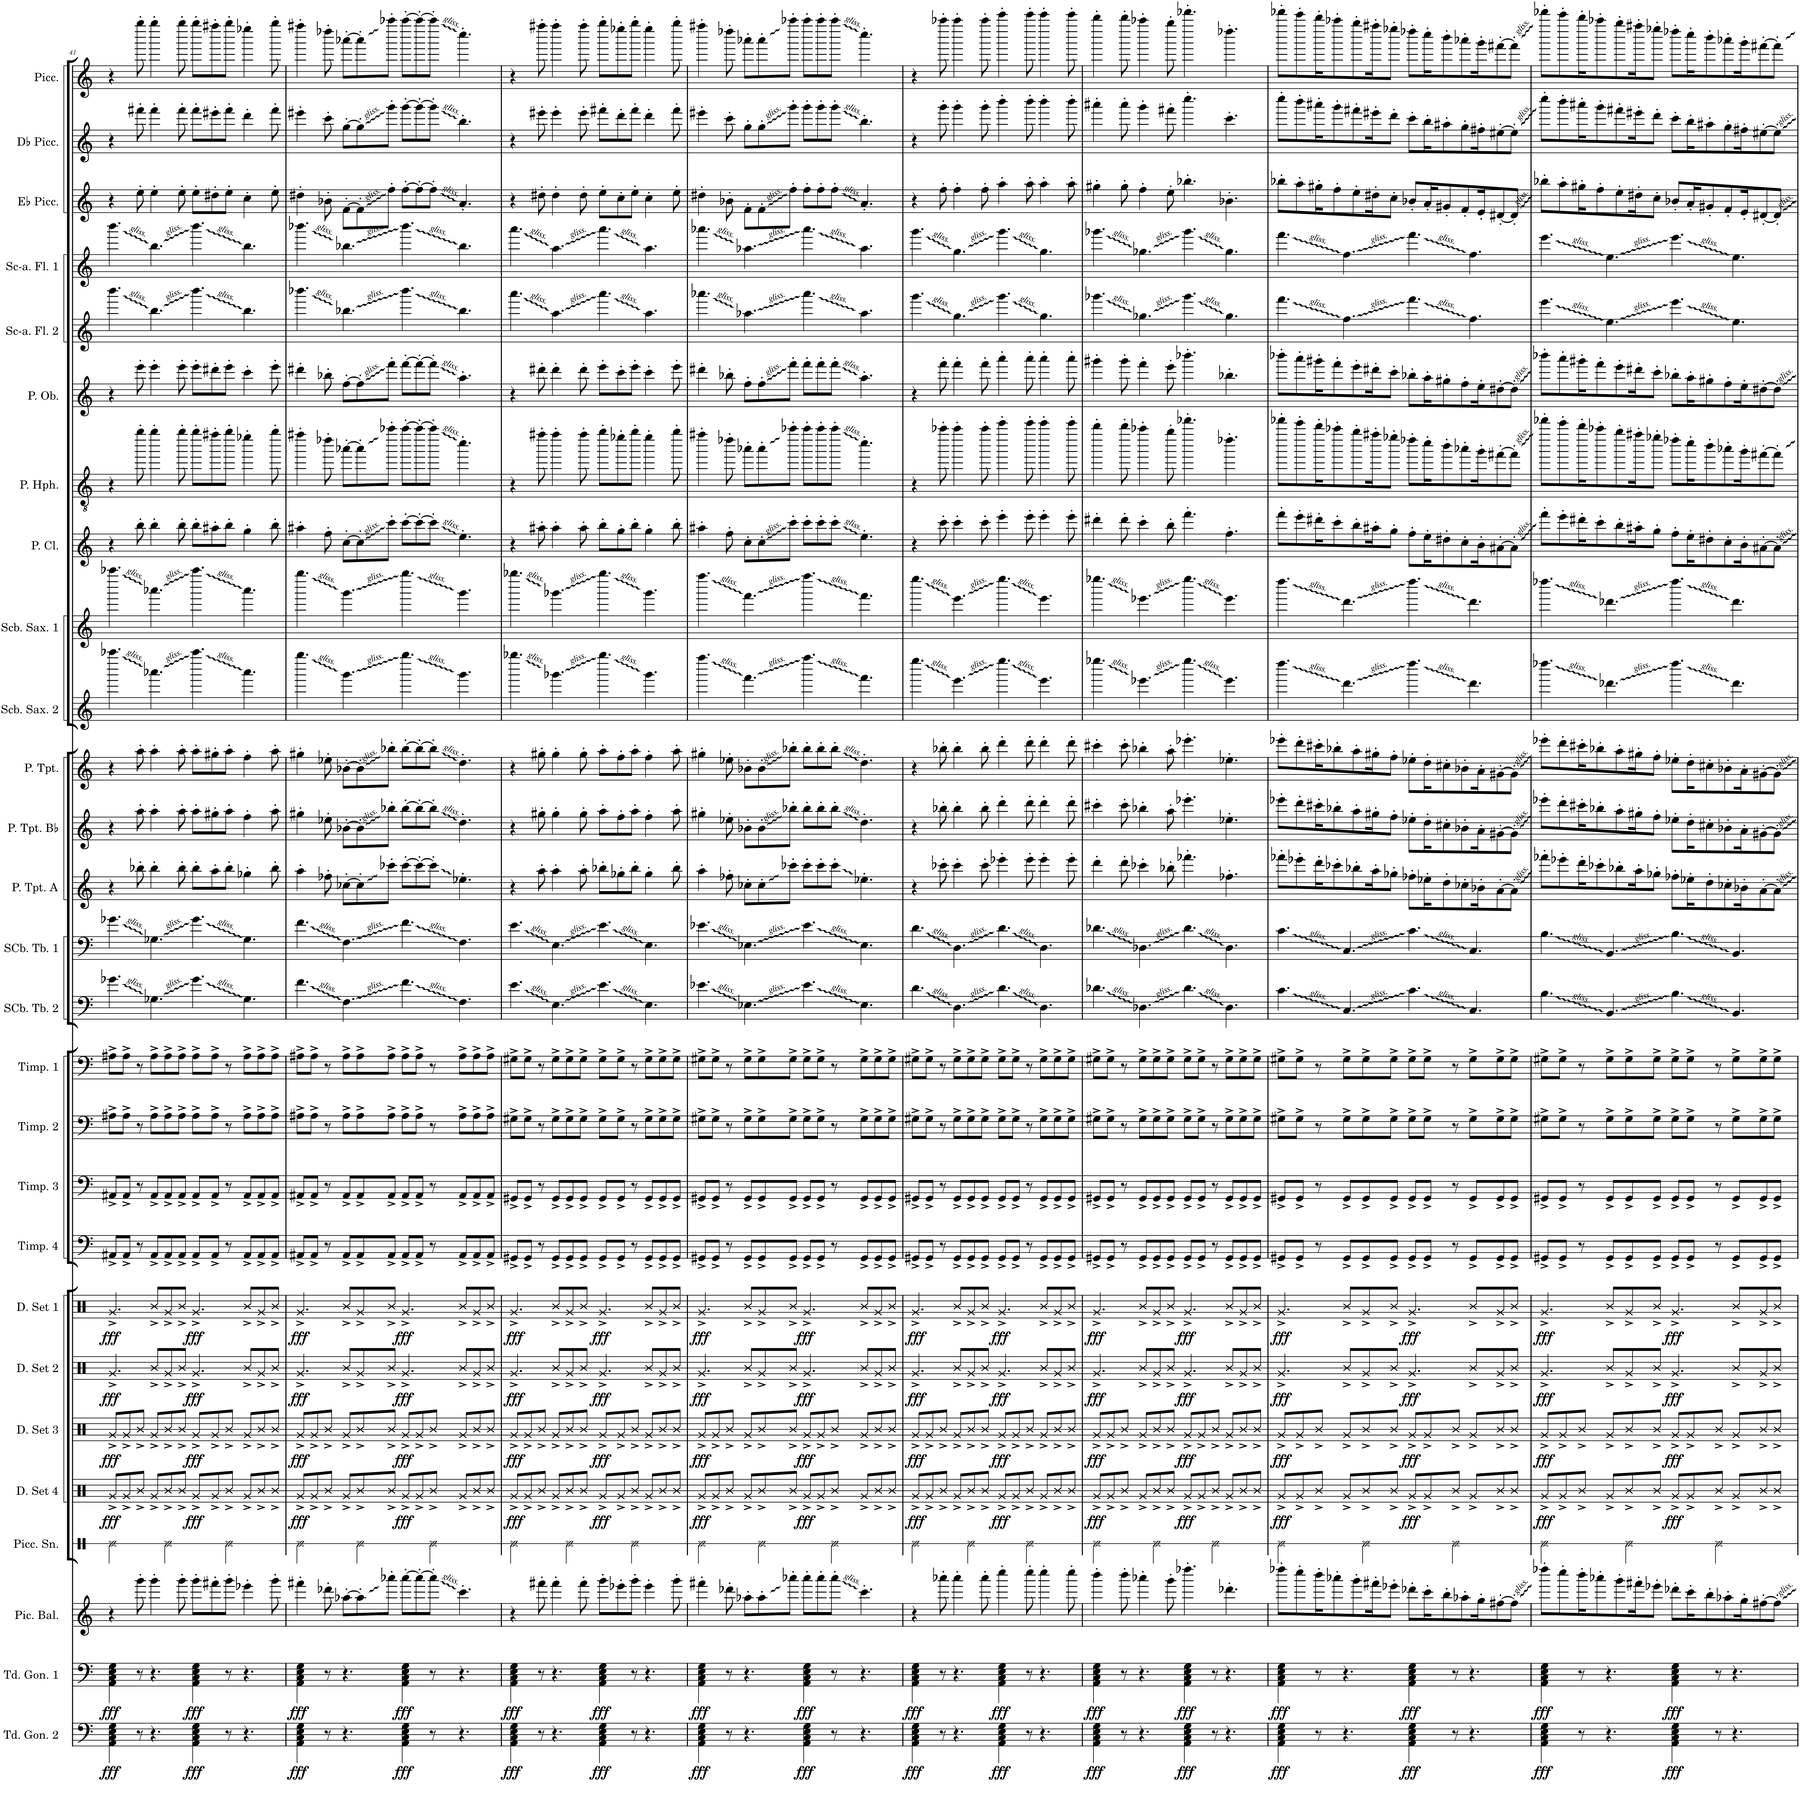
**kern	**dynam	**kern	**dynam	**kern	**kern	**kern	**dynam	**kern	**dynam	**kern	**dynam	**kern	**dynam	**kern	**kern	**kern	**kern	**kern	**kern	**kern	**kern	**kern	**kern	**kern	**kern	**kern	**kern	**kern	**kern	**kern	**kern	**kern
*part27	*part27	*part26	*part26	*part25	*part24	*part23	*part23	*part22	*part22	*part21	*part21	*part20	*part20	*part19	*part18	*part17	*part16	*part15	*part14	*part13	*part12	*part11	*part10	*part9	*part8	*part7	*part6	*part5	*part4	*part3	*part2	*part1
*staff27	*staff27	*staff26	*staff26	*staff25	*staff24	*staff23	*staff23	*staff22	*staff22	*staff21	*staff21	*staff20	*staff20	*staff19	*staff18	*staff17	*staff16	*staff15	*staff14	*staff13	*staff12	*staff11	*staff10	*staff9	*staff8	*staff7	*staff6	*staff5	*staff4	*staff3	*staff2	*staff1
*I"Tuned Gongs 2	*	*I"Tuned Gongs 1	*	*I"Piccolo Balalaika	*I"Piccolo Snare	*I"Drumset 4	*	*I"Drumset 3	*	*I"Drumset 2	*	*I"Drumset 1	*	*I"Timpani 4	*I"Timpani 3	*I"Timpani 2	*I"Timpani 1	*I"Sub-Contrabass Tuba 2	*I"Sub-Contrabass Tuba 1	*I"Piccolo Trumpet in A	*I"Piccolo Trumpet in Bb	*I"Piccolo Trumpet	*I"Subcontrabass Saxophone 2	*I"Subcontrabass Saxophone 1	*I"Piccolo Clarinet	*I"Piccolo Heckelphone	*I"Piccolo Oboe	*I"Sub Contra-alto Flute 2	*I"Sub Contra-alto Flute 1	*I"Eb Piccolo	*I"Db Piccolo	*I"Piccolo
*I'Td. Gon. 2	*	*I'Td. Gon. 1	*	*I'Pic. Bal.	*I'Picc. Sn.	*I'D. Set 4	*	*I'D. Set 3	*	*I'D. Set 2	*	*I'D. Set 1	*	*I'Timp. 4	*I'Timp. 3	*I'Timp. 2	*I'Timp. 1	*I'SCb. Tb. 2	*I'SCb. Tb. 1	*I'P. Tpt. A	*I'P. Tpt. Bb	*I'P. Tpt.	*I'Scb. Sax. 2	*I'Scb. Sax. 1	*I'P. Cl.	*I'P. Hph.	*I'P. Ob.	*I'Sc-a. Fl. 2	*I'Sc-a. Fl. 1	*I'Eb Picc.	*I'Db Picc.	*I'Picc.
!!LO:PB:g=z
*clefF4	*	*clefF4	*	*clefG2	*clefX	*clefX	*	*clefX	*	*clefX	*	*clefX	*	*clefF4	*clefF4	*clefF4	*clefF4	*clefF4	*clefF4	*clefG2	*clefG2	*clefG2	*clefG2	*clefG2	*clefG2	*clefGv2	*clefG2	*clefG2	*clefG2	*clefG2	*clefG2	*clefG2
*	*	*	*	*	*	*	*	*	*	*	*	*	*	*	*	*	*	*	*	*Trd-5c-9	*Trd-6c-10	*Trd-6c-10	*Trd22c38	*Trd22c38	*Trd-5c-8	*	*Trd-2c-3	*Trd17c29	*Trd17c29	*Trd-9c-15	*Trd-8c-13	*Trd-7c-12
*k[]	*	*k[]	*	*k[]	*k[]	*k[]	*	*k[]	*	*k[]	*	*k[]	*	*k[]	*k[]	*k[]	*k[]	*k[]	*k[]	*k[]	*k[]	*k[]	*k[]	*k[]	*k[]	*k[]	*k[]	*k[]	*k[]	*k[]	*k[]	*k[]
*M12/8	*	*M12/8	*	*M12/8	*M12/8	*M12/8	*	*M12/8	*	*M12/8	*	*M12/8	*	*M12/8	*M12/8	*M12/8	*M12/8	*M12/8	*M12/8	*M12/8	*M12/8	*M12/8	*M12/8	*M12/8	*M12/8	*M12/8	*M12/8	*M12/8	*M12/8	*M12/8	*M12/8	*M12/8
=41	=41	=41	=41	=41	=41	=41	=41	=41	=41	=41	=41	=41	=41	=41	=41	=41	=41	=41	=41	=41	=41	=41	=41	=41	=41	=41	=41	=41	=41	=41	=41	=41
!	!LO:DY:b	!	!LO:DY:b	!	!	!	!LO:DY:b	!	!LO:DY:b	!	!LO:DY:b	!	!LO:DY:b	!	!	!	!	!	!	!	!	!	!	!	!	!	!	!	!	!	!	!
4AA\ 4C\ 4E\ 4G\	fff	4AA\ 4C\ 4E\ 4G\	fff	4r	2Re\	8Rg^/L	fff	8Rg^/L	fff	4.Rg^/	fff	4.Rg^/	fff	8AA#X^/L	8AA#X^/L	8A#X^\L	8A#X^\L	4.g-X\	4.g-X\	4r	4r	4r	4.aaaa-X\	4.aaaa-X\	4r	4r	4r	4.bbb\	4.bbb\	4r	4r	4r
.	.	.	.	.	.	8Rg^/	.	8Rg^/	.	.	.	.	.	8AA#^/J	8AA#^/J	8A#^\J	8A#^\J	.	.	.	.	.	.	.	.	.	.	.	.	.	.	.
8r	.	8r	.	8ggg'\	.	8R^/J	.	8R^/J	.	.	.	.	.	8r	8r	8r	8r	.	.	8bb-X'\	8aa'\	8aa'\	.	.	8bb'\	8ggg'\	8eee'\	.	.	8ee'\	8fff#X'\	8gggg'\
4.r	.	4.r	.	4ggg'\	.	8Rg^/L	.	8Rg^/L	.	8R^/L	.	8R^/L	.	8AA#^/L	8AA#^/L	8A#^\L	8A#^\L	4.G-X\	4.G-X\	4bb-'\	4aa'\	4aa'\	4.aaa-X\	4.aaa-X\	4bb'\	4ggg'\	4eee'\	4.bb\	4.bb\	4ee'\	4fff#'\	4gggg'\
.	.	.	.	.	2Re\	8R^/	.	8R^/	.	8Rg^/	.	8Rg^/	.	8AA#^/	8AA#^/	8A#^\	8A#^\	.	.	.	.	.	.	.	.	.	.	.	.	.	.	.
.	.	.	.	8ggg'\	.	8R^/J	.	8R^/J	.	8R^/J	.	8R^/J	.	8AA#^/J	8AA#^/J	8A#^\J	8A#^\J	.	.	8bb-'\	8aa'\	8aa'\	.	.	8bb'\	8ggg'\	8eee'\	.	.	8ee'\	8fff#'\	8gggg'\
!	!LO:DY:b	!	!LO:DY:b	!	!	!	!LO:DY:b	!	!LO:DY:b	!	!LO:DY:b	!	!LO:DY:b	!	!	!	!	!	!	!	!	!	!	!	!	!	!	!	!	!	!	!
4AA\ 4C\ 4E\ 4G\	fff	4AA\ 4C\ 4E\ 4G\	fff	8ggg'\L	.	8Rg^/L	fff	8Rg^/L	fff	4.Rg^/	fff	4.Rg^/	fff	8AA#^/L	8AA#^/L	8A#^\L	8A#^\L	4.g-\	4.g-\	8bb-'\L	8aa'\L	8aa'\L	4.aaaa-\	4.aaaa-\	8bb'\L	8ggg'\L	8eee'\L	4.bbb\	4.bbb\	8ee'\L	8fff#'\L	8gggg'\L
.	.	.	.	8fff#X'\	.	8Rg^/	.	8Rg^/	.	.	.	.	.	8AA#^/J	8AA#^/J	8A#^\J	8A#^\J	.	.	8aa'\	8gg#X'\	8gg#X'\	.	.	8aa#X'\	8fff#X'\	8ddd#X'\	.	.	8dd#X'\	8eee#X'\	8ffff#X'\
8r	.	8r	.	8ggg'\J	2Re\	8R^/J	.	8R^/J	.	.	.	.	.	8r	8r	8r	8r	.	.	8bb-'\J	8aa'\J	8aa'\J	.	.	8bb'\J	8ggg'\J	8eee'\J	.	.	8ee'\J	8fff#'\J	8gggg'\J
4.r	.	4.r	.	4eee-X'\	.	8Rg^/L	.	8Rg^/L	.	8R^/L	.	8R^/L	.	8AA#^/L	8AA#^/L	8A#^\L	8A#^\L	4.G-\	4.G-\	4gg-X'\	4ff'\	4ff'\	4.aaa-\	4.aaa-\	4gg'\	4eee-X'\	4ccc'\	4.bb\	4.bb\	4cc'\	4ddd'\	4eeee-X'\
.	.	.	.	.	.	8R^/	.	8R^/	.	8Rg^/	.	8Rg^/	.	8AA#^/	8AA#^/	8A#^\	8A#^\	.	.	.	.	.	.	.	.	.	.	.	.	.	.	.
.	.	.	.	8ggg'\	.	8R^/J	.	8R^/J	.	8R^/J	.	8R^/J	.	8AA#^/J	8AA#^/J	8A#^\J	8A#^\J	.	.	8bb-'\	8aa'\	8aa'\	.	.	8bb'\	8ggg'\	8eee'\	.	.	8ee'\	8fff#'\	8gggg'\
=42	=42	=42	=42	=42	=42	=42	=42	=42	=42	=42	=42	=42	=42	=42	=42	=42	=42	=42	=42	=42	=42	=42	=42	=42	=42	=42	=42	=42	=42	=42	=42	=42
!	!LO:DY:b	!	!LO:DY:b	!	!	!	!LO:DY:b	!	!LO:DY:b	!	!LO:DY:b	!	!LO:DY:b	!	!	!	!	!	!	!	!	!	!	!	!	!	!	!	!	!	!	!
4AA\ 4C\ 4E\ 4G\	fff	4AA\ 4C\ 4E\ 4G\	fff	4fff#X'\	2Re\	8Rg^/L	fff	8Rg^/L	fff	4.Rg^/	fff	4.Rg^/	fff	8AA#X^/L	8AA#X^/L	8A#X^\L	8A#X^\L	4.f\	4.f\	4aa'\	4gg#X'\	4gg#X'\	4.gggg\	4.gggg\	4aa#X'\	4fff#X'\	4ddd#X'\	4.bbb-X\	4.bbb-X\	4dd#X'\	4eee#X'\	4ffff#X'\
.	.	.	.	.	.	8Rg^/	.	8Rg^/	.	.	.	.	.	8AA#^/J	8AA#^/J	8A#^\J	8A#^\J	.	.	.	.	.	.	.	.	.	.	.	.	.	.	.
8r	.	8r	.	8ddd-X'\	.	8R^/J	.	8R^/J	.	.	.	.	.	8r	8r	8r	8r	.	.	8ff-X'\	8ee-X'\	8ee-X'\	.	.	8ff'\	8ddd-X'\	8bb-X'\	.	.	8b-X'\	8ccc'\	8dddd-X'\
4.r	.	4.r	.	[8aa-X'\L	.	8Rg^/L	.	8Rg^/L	.	8R^/L	.	8R^/L	.	8AA#^/L	8AA#^/L	8A#^\L	8A#^\L	4.F\	4.F\	[8cc-X'\L	[8b-X'\L	[8b-X'\L	4.ggg\	4.ggg\	[8cc'\L	[8aa-X'\L	[8ff'\L	4.bb-X\	4.bb-X\	[8f'\L	[8gg'\L	[8aaa-X'\L
.	.	.	.	8aa-'\]	2Re\	8R^/	.	8R^/	.	8Rg^/	.	8Rg^/	.	8AA#^/	8AA#^/	8A#^\	8A#^\	.	.	8cc-'\]	8b-'\]	8b-'\]	.	.	8cc'\]	8aa-'\]	8ff'\]	.	.	8f'\]	8gg'\]	8aaa-'\]
.	.	.	.	8aaa-X'\J	.	8R^/J	.	8R^/J	.	8R^/J	.	8R^/J	.	8AA#^/J	8AA#^/J	8A#^\J	8A#^\J	.	.	8ccc-X'\J	8bb-X'\J	8bb-X'\J	.	.	8ccc'\J	8aaa-X'\J	8fff'\J	.	.	8ff'\J	8ggg'\J	8aaaa-X'\J
!	!LO:DY:b	!	!LO:DY:b	!	!	!	!LO:DY:b	!	!LO:DY:b	!	!LO:DY:b	!	!LO:DY:b	!	!	!	!	!	!	!	!	!	!	!	!	!	!	!	!	!	!	!
4AA\ 4C\ 4E\ 4G\	fff	4AA\ 4C\ 4E\ 4G\	fff	[8aaa-'\L	.	8Rg^/L	fff	8Rg^/L	fff	4.Rg^/	fff	4.Rg^/	fff	8AA#^/L	8AA#^/L	8A#^\L	8A#^\L	4.f\	4.f\	[8ccc-'\L	[8bb-'\L	[8bb-'\L	4.gggg\	4.gggg\	[8ccc'\L	[8aaa-'\L	[8fff'\L	4.bbb-\	4.bbb-\	[8ff'\L	[8ggg'\L	[8aaaa-'\L
.	.	.	.	8aaa-'\_	.	8Rg^/	.	8Rg^/	.	.	.	.	.	8AA#^/J	8AA#^/J	8A#^\J	8A#^\J	.	.	8ccc-'\_	8bb-'\_	8bb-'\_	.	.	8ccc'\_	8aaa-'\_	8fff'\_	.	.	8ff'\_	8ggg'\_	8aaaa-'\_
8r	.	8r	.	8aaa-'\J]	2Re\	8R^/J	.	8R^/J	.	.	.	.	.	8r	8r	8r	8r	.	.	8ccc-'\J]	8bb-'\J]	8bb-'\J]	.	.	8ccc'\J]	8aaa-'\J]	8fff'\J]	.	.	8ff'\J]	8ggg'\J]	8aaaa-'\J]
4.r	.	4.r	.	4.ccc'\	.	8Rg^/L	.	8Rg^/L	.	8R^/L	.	8R^/L	.	8AA#^/L	8AA#^/L	8A#^\L	8A#^\L	4.F\	4.F\	4.ee-X'\	4.dd'\	4.dd'\	4.ggg\	4.ggg\	4.ee'\	4.ccc'\	4.aa'\	4.bb-\	4.bb-\	4.a'/	4.bb'\	4.cccc'\
.	.	.	.	.	.	8R^/	.	8R^/	.	8Rg^/	.	8Rg^/	.	8AA#^/	8AA#^/	8A#^\	8A#^\	.	.	.	.	.	.	.	.	.	.	.	.	.	.	.
.	.	.	.	.	.	8R^/J	.	8R^/J	.	8R^/J	.	8R^/J	.	8AA#^/J	8AA#^/J	8A#^\J	8A#^\J	.	.	.	.	.	.	.	.	.	.	.	.	.	.	.
=43	=43	=43	=43	=43	=43	=43	=43	=43	=43	=43	=43	=43	=43	=43	=43	=43	=43	=43	=43	=43	=43	=43	=43	=43	=43	=43	=43	=43	=43	=43	=43	=43
!	!LO:DY:b	!	!LO:DY:b	!	!	!	!LO:DY:b	!	!LO:DY:b	!	!LO:DY:b	!	!LO:DY:b	!	!	!	!	!	!	!	!	!	!	!	!	!	!	!	!	!	!	!
4AA\ 4C\ 4E\ 4G\	fff	4AA\ 4C\ 4E\ 4G\	fff	4r	2Re\	8Rg^/L	fff	8Rg^/L	fff	4.Rg^/	fff	4.Rg^/	fff	8GG#X^/L	8GG#X^/L	8G#X^\L	8G#X^\L	4.e\	4.e\	4r	4r	4r	4.gggg-X\	4.gggg-X\	4r	4r	4r	4.aaa\	4.aaa\	4r	4r	4r
.	.	.	.	.	.	8Rg^/	.	8Rg^/	.	.	.	.	.	8GG#^/J	8GG#^/J	8G#^\J	8G#^\J	.	.	.	.	.	.	.	.	.	.	.	.	.	.	.
8r	.	8r	.	8fff#X'\	.	8R^/J	.	8R^/J	.	.	.	.	.	8r	8r	8r	8r	.	.	8aa'\	8gg#X'\	8gg#X'\	.	.	8aa#X'\	8fff#X'\	8ddd#X'\	.	.	8dd#X'\	8eee#X'\	8ffff#X'\
4.r	.	4.r	.	4fff#'\	.	8Rg^/L	.	8Rg^/L	.	8R^/L	.	8R^/L	.	8GG#^/L	8GG#^/L	8G#^\L	8G#^\L	4.E\	4.E\	4aa'\	4gg#'\	4gg#'\	4.ggg-X\	4.ggg-X\	4aa#'\	4fff#'\	4ddd#'\	4.aa\	4.aa\	4dd#'\	4eee#'\	4ffff#'\
.	.	.	.	.	2Re\	8R^/	.	8R^/	.	8Rg^/	.	8Rg^/	.	8GG#^/	8GG#^/	8G#^\	8G#^\	.	.	.	.	.	.	.	.	.	.	.	.	.	.	.
.	.	.	.	8fff#'\	.	8R^/J	.	8R^/J	.	8R^/J	.	8R^/J	.	8GG#^/J	8GG#^/J	8G#^\J	8G#^\J	.	.	8aa'\	8gg#'\	8gg#'\	.	.	8aa#'\	8fff#'\	8ddd#'\	.	.	8dd#'\	8eee#'\	8ffff#'\
!	!LO:DY:b	!	!LO:DY:b	!	!	!	!LO:DY:b	!	!LO:DY:b	!	!LO:DY:b	!	!LO:DY:b	!	!	!	!	!	!	!	!	!	!	!	!	!	!	!	!	!	!	!
4AA\ 4C\ 4E\ 4G\	fff	4AA\ 4C\ 4E\ 4G\	fff	8ggg'\L	.	8Rg^/L	fff	8Rg^/L	fff	4.Rg^/	fff	4.Rg^/	fff	8GG#^/L	8GG#^/L	8G#^\L	8G#^\L	4.e\	4.e\	8bb-X'\L	8aa'\L	8aa'\L	4.gggg-\	4.gggg-\	8bb'\L	8ggg'\L	8eee'\L	4.aaa\	4.aaa\	8ee'\L	8fff#X'\L	8gggg'\L
.	.	.	.	8eee-X'\	.	8Rg^/	.	8Rg^/	.	.	.	.	.	8GG#^/J	8GG#^/J	8G#^\J	8G#^\J	.	.	8gg-X'\	8ff'\	8ff'\	.	.	8gg'\	8eee-X'\	8ccc'\	.	.	8cc'\	8ddd'\	8eeee-X'\
8r	.	8r	.	8ggg'\J	2Re\	8R^/J	.	8R^/J	.	.	.	.	.	8r	8r	8r	8r	.	.	8bb-'\J	8aa'\J	8aa'\J	.	.	8bb'\J	8ggg'\J	8eee'\J	.	.	8ee'\J	8fff#'\J	8gggg'\J
4.r	.	4.r	.	4eee-'\	.	8Rg^/L	.	8Rg^/L	.	8R^/L	.	8R^/L	.	8GG#^/L	8GG#^/L	8G#^\L	8G#^\L	4.E\	4.E\	4gg-'\	4ff'\	4ff'\	4.ggg-\	4.ggg-\	4gg'\	4eee-'\	4ccc'\	4.aa\	4.aa\	4cc'\	4ddd'\	4eeee-'\
.	.	.	.	.	.	8R^/	.	8R^/	.	8Rg^/	.	8Rg^/	.	8GG#^/	8GG#^/	8G#^\	8G#^\	.	.	.	.	.	.	.	.	.	.	.	.	.	.	.
.	.	.	.	8ggg'\	.	8R^/J	.	8R^/J	.	8R^/J	.	8R^/J	.	8GG#^/J	8GG#^/J	8G#^\J	8G#^\J	.	.	8bb-'\	8aa'\	8aa'\	.	.	8bb'\	8ggg'\	8eee'\	.	.	8ee'\	8fff#'\	8gggg'\
=44	=44	=44	=44	=44	=44	=44	=44	=44	=44	=44	=44	=44	=44	=44	=44	=44	=44	=44	=44	=44	=44	=44	=44	=44	=44	=44	=44	=44	=44	=44	=44	=44
!	!LO:DY:b	!	!LO:DY:b	!	!	!	!LO:DY:b	!	!LO:DY:b	!	!LO:DY:b	!	!LO:DY:b	!	!	!	!	!	!	!	!	!	!	!	!	!	!	!	!	!	!	!
4AA\ 4C\ 4E\ 4G\	fff	4AA\ 4C\ 4E\ 4G\	fff	4fff#X'\	2Re\	8Rg^/L	fff	8Rg^/L	fff	4.Rg^/	fff	4.Rg^/	fff	8GG#X^/L	8GG#X^/L	8G#X^\L	8G#X^\L	4.e-X\	4.e-X\	4aa'\	4gg#X'\	4gg#X'\	4.ffff\	4.ffff\	4aa#X'\	4fff#X'\	4ddd#X'\	4.aaa-X\	4.aaa-X\	4dd#X'\	4eee#X'\	4ffff#X'\
.	.	.	.	.	.	8Rg^/	.	8Rg^/	.	.	.	.	.	8GG#^/J	8GG#^/J	8G#^\J	8G#^\J	.	.	.	.	.	.	.	.	.	.	.	.	.	.	.
8r	.	8r	.	8ddd-X'\	.	8R^/J	.	8R^/J	.	.	.	.	.	8r	8r	8r	8r	.	.	8ff-X'\	8ee-X'\	8ee-X'\	.	.	8ff'\	8ddd-X'\	8bb-X'\	.	.	8b-X'\	8ccc'\	8dddd-X'\
4.r	.	4.r	.	8aa-X'\L	.	8Rg^/L	.	8Rg^/L	.	8R^/L	.	8R^/L	.	8GG#^/L	8GG#^/L	8G#^\L	8G#^\L	4.E-X\	4.E-X\	8cc-X'\L	8b-X'\L	8b-X'\L	4.fff\	4.fff\	8cc'\L	8aa-X'\L	8ff'\L	4.aa-X\	4.aa-X\	8f'\L	8gg'\L	8aaa-X'\L
.	.	.	.	8aa-'\	2Re\	8R^/	.	8R^/	.	8Rg^/	.	8Rg^/	.	8GG#^/	8GG#^/	8G#^\	8G#^\	.	.	8cc-'\	8b-'\	8b-'\	.	.	8cc'\	8aa-'\	8ff'\	.	.	8f'\	8gg'\	8aaa-'\
.	.	.	.	8aaa-X'\J	.	8R^/J	.	8R^/J	.	8R^/J	.	8R^/J	.	8GG#^/J	8GG#^/J	8G#^\J	8G#^\J	.	.	8ccc-X'\J	8bb-X'\J	8bb-X'\J	.	.	8ccc'\J	8aaa-X'\J	8fff'\J	.	.	8ff'\J	8ggg'\J	8aaaa-X'\J
!	!LO:DY:b	!	!LO:DY:b	!	!	!	!LO:DY:b	!	!LO:DY:b	!	!LO:DY:b	!	!LO:DY:b	!	!	!	!	!	!	!	!	!	!	!	!	!	!	!	!	!	!	!
4AA\ 4C\ 4E\ 4G\	fff	4AA\ 4C\ 4E\ 4G\	fff	8aaa-'\L	.	8Rg^/L	fff	8Rg^/L	fff	4.Rg^/	fff	4.Rg^/	fff	8GG#^/L	8GG#^/L	8G#^\L	8G#^\L	4.e-\	4.e-\	8ccc-'\L	8bb-'\L	8bb-'\L	4.ffff\	4.ffff\	8ccc'\L	8aaa-'\L	8fff'\L	4.aaa-\	4.aaa-\	8ff'\L	8ggg'\L	8aaaa-'\L
.	.	.	.	8aaa-'\	.	8Rg^/	.	8Rg^/	.	.	.	.	.	8GG#^/J	8GG#^/J	8G#^\J	8G#^\J	.	.	8ccc-'\	8bb-'\	8bb-'\	.	.	8ccc'\	8aaa-'\	8fff'\	.	.	8ff'\	8ggg'\	8aaaa-'\
8r	.	8r	.	8aaa-'\J	2Re\	8R^/J	.	8R^/J	.	.	.	.	.	8r	8r	8r	8r	.	.	8ccc-'\J	8bb-'\J	8bb-'\J	.	.	8ccc'\J	8aaa-'\J	8fff'\J	.	.	8ff'\J	8ggg'\J	8aaaa-'\J
4.r	.	4.r	.	4.ccc'\	.	8Rg^/L	.	8Rg^/L	.	8R^/L	.	8R^/L	.	8GG#^/L	8GG#^/L	8G#^\L	8G#^\L	4.E-\	4.E-\	4.ee-X'\	4.dd'\	4.dd'\	4.fff\	4.fff\	4.ee'\	4.ccc'\	4.aa'\	4.aa-\	4.aa-\	4.a'/	4.bb'\	4.cccc'\
.	.	.	.	.	.	8R^/	.	8R^/	.	8Rg^/	.	8Rg^/	.	8GG#^/	8GG#^/	8G#^\	8G#^\	.	.	.	.	.	.	.	.	.	.	.	.	.	.	.
.	.	.	.	.	.	8R^/J	.	8R^/J	.	8R^/J	.	8R^/J	.	8GG#^/J	8GG#^/J	8G#^\J	8G#^\J	.	.	.	.	.	.	.	.	.	.	.	.	.	.	.
=45	=45	=45	=45	=45	=45	=45	=45	=45	=45	=45	=45	=45	=45	=45	=45	=45	=45	=45	=45	=45	=45	=45	=45	=45	=45	=45	=45	=45	=45	=45	=45	=45
!	!LO:DY:b	!	!LO:DY:b	!	!	!	!LO:DY:b	!	!LO:DY:b	!	!LO:DY:b	!	!LO:DY:b	!	!	!	!	!	!	!	!	!	!	!	!	!	!	!	!	!	!	!
4AA\ 4C\ 4E\ 4G\	fff	4AA\ 4C\ 4E\ 4G\	fff	4r	2Re\	8Rg^/L	fff	8Rg^/L	fff	4.Rg^/	fff	4.Rg^/	fff	8GG#X^/L	8GG#X^/L	8G#X^\L	8G#X^\L	4.d\	4.d\	4r	4r	4r	4.eeee\	4.eeee\	4r	4r	4r	4.ggg\	4.ggg\	4r	4r	4r
.	.	.	.	.	.	8Rg^/	.	8Rg^/	.	.	.	.	.	8GG#^/J	8GG#^/J	8G#^\J	8G#^\J	.	.	.	.	.	.	.	.	.	.	.	.	.	.	.
8r	.	8r	.	8aaa-X'\	.	8R^/J	.	8R^/J	.	.	.	.	.	8r	8r	8r	8r	.	.	8ccc-X'\	8bb-X'\	8bb-X'\	.	.	8ccc'\	8aaa-X'\	8fff'\	.	.	8ff'\	8ggg'\	8aaaa-X'\
4.r	.	4.r	.	4aaa-'\	.	8Rg^/L	.	8Rg^/L	.	8R^/L	.	8R^/L	.	8GG#^/L	8GG#^/L	8G#^\L	8G#^\L	4.D\	4.D\	4ccc-'\	4bb-'\	4bb-'\	4.eee\	4.eee\	4ccc'\	4aaa-'\	4fff'\	4.gg\	4.gg\	4ff'\	4ggg'\	4aaaa-'\
.	.	.	.	.	2Re\	8R^/	.	8R^/	.	8Rg^/	.	8Rg^/	.	8GG#^/	8GG#^/	8G#^\	8G#^\	.	.	.	.	.	.	.	.	.	.	.	.	.	.	.
.	.	.	.	8aaa-'\	.	8R^/J	.	8R^/J	.	8R^/J	.	8R^/J	.	8GG#^/J	8GG#^/J	8G#^\J	8G#^\J	.	.	8ccc-'\	8bb-'\	8bb-'\	.	.	8ccc'\	8aaa-'\	8fff'\	.	.	8ff'\	8ggg'\	8aaaa-'\
!	!LO:DY:b	!	!LO:DY:b	!	!	!	!LO:DY:b	!	!LO:DY:b	!	!LO:DY:b	!	!LO:DY:b	!	!	!	!	!	!	!	!	!	!	!	!	!	!	!	!	!	!	!
4AA\ 4C\ 4E\ 4G\	fff	4AA\ 4C\ 4E\ 4G\	fff	4cccc'\	.	8Rg^/L	fff	8Rg^/L	fff	4.Rg^/	fff	4.Rg^/	fff	8GG#^/L	8GG#^/L	8G#^\L	8G#^\L	4.d\	4.d\	4eee-X'\	4ddd'\	4ddd'\	4.eeee\	4.eeee\	4eee'\	4cccc'\	4aaa'\	4.ggg\	4.ggg\	4aa'\	4bbb'\	4ccccc'\
.	.	.	.	.	.	8Rg^/	.	8Rg^/	.	.	.	.	.	8GG#^/J	8GG#^/J	8G#^\J	8G#^\J	.	.	.	.	.	.	.	.	.	.	.	.	.	.	.
8r	.	8r	.	8cccc'\	2Re\	8R^/J	.	8R^/J	.	.	.	.	.	8r	8r	8r	8r	.	.	8eee-'\	8ddd'\	8ddd'\	.	.	8eee'\	8cccc'\	8aaa'\	.	.	8aa'\	8bbb'\	8ccccc'\
4.r	.	4.r	.	4cccc'\	.	8Rg^/L	.	8Rg^/L	.	8R^/L	.	8R^/L	.	8GG#^/L	8GG#^/L	8G#^\L	8G#^\L	4.D\	4.D\	4eee-'\	4ddd'\	4ddd'\	4.eee\	4.eee\	4eee'\	4cccc'\	4aaa'\	4.gg\	4.gg\	4aa'\	4bbb'\	4ccccc'\
.	.	.	.	.	.	8R^/	.	8R^/	.	8Rg^/	.	8Rg^/	.	8GG#^/	8GG#^/	8G#^\	8G#^\	.	.	.	.	.	.	.	.	.	.	.	.	.	.	.
.	.	.	.	8cccc'\	.	8R^/J	.	8R^/J	.	8R^/J	.	8R^/J	.	8GG#^/J	8GG#^/J	8G#^\J	8G#^\J	.	.	8eee-'\	8ddd'\	8ddd'\	.	.	8eee'\	8cccc'\	8aaa'\	.	.	8aa'\	8bbb'\	8ccccc'\
=46	=46	=46	=46	=46	=46	=46	=46	=46	=46	=46	=46	=46	=46	=46	=46	=46	=46	=46	=46	=46	=46	=46	=46	=46	=46	=46	=46	=46	=46	=46	=46	=46
!	!LO:DY:b	!	!LO:DY:b	!	!	!	!LO:DY:b	!	!LO:DY:b	!	!LO:DY:b	!	!LO:DY:b	!	!	!	!	!	!	!	!	!	!	!	!	!	!	!	!	!	!	!
4AA\ 4C\ 4E\ 4G\	fff	4AA\ 4C\ 4E\ 4G\	fff	4bbb'\	2Re\	8Rg^/L	fff	8Rg^/L	fff	4.Rg^/	fff	4.Rg^/	fff	8GG#X^/L	8GG#X^/L	8G#X^\L	8G#X^\L	4.d-X\	4.d-X\	4ddd'\	4ccc#X'\	4ccc#X'\	4.eeee-X\	4.eeee-X\	4ddd#X'\	4bbb'\	4ggg#X'\	4.ggg-X\	4.ggg-X\	4gg#X'\	4aaa#X'\	4bbbb'\
.	.	.	.	.	.	8Rg^/	.	8Rg^/	.	.	.	.	.	8GG#^/J	8GG#^/J	8G#^\J	8G#^\J	.	.	.	.	.	.	.	.	.	.	.	.	.	.	.
8r	.	8r	.	8bbb'\	.	8R^/J	.	8R^/J	.	.	.	.	.	8r	8r	8r	8r	.	.	8ddd'\	8ccc#'\	8ccc#'\	.	.	8ddd#'\	8bbb'\	8ggg#'\	.	.	8gg#'\	8aaa#'\	8bbbb'\
4.r	.	4.r	.	4aaa-X'\	.	8Rg^/L	.	8Rg^/L	.	8R^/L	.	8R^/L	.	8GG#^/L	8GG#^/L	8G#^\L	8G#^\L	4.D-X\	4.D-X\	4ccc-X'\	4bb-X'\	4bb-X'\	4.eee-X\	4.eee-X\	4ccc'\	4aaa-X'\	4fff'\	4.gg-X\	4.gg-X\	4ff'\	4ggg'\	4aaaa-X'\
.	.	.	.	.	2Re\	8R^/	.	8R^/	.	8Rg^/	.	8Rg^/	.	8GG#^/	8GG#^/	8G#^\	8G#^\	.	.	.	.	.	.	.	.	.	.	.	.	.	.	.
.	.	.	.	8ggg'\	.	8R^/J	.	8R^/J	.	8R^/J	.	8R^/J	.	8GG#^/J	8GG#^/J	8G#^\J	8G#^\J	.	.	8bb-X'\	8aa'\	8aa'\	.	.	8bb'\	8ggg'\	8eee'\	.	.	8ee'\	8fff#X'\	8gggg'\
!	!LO:DY:b	!	!LO:DY:b	!	!	!	!LO:DY:b	!	!LO:DY:b	!	!LO:DY:b	!	!LO:DY:b	!	!	!	!	!	!	!	!	!	!	!	!	!	!	!	!	!	!	!
4AA\ 4C\ 4E\ 4G\	fff	4AA\ 4C\ 4E\ 4G\	fff	4.dddd-X'\	.	8Rg^/L	fff	8Rg^/L	fff	4.Rg^/	fff	4.Rg^/	fff	8GG#^/L	8GG#^/L	8G#^\L	8G#^\L	4.d-\	4.d-\	4.fff-X'\	4.eee-X'\	4.eee-X'\	4.eeee-\	4.eeee-\	4.fff'\	4.dddd-X'\	4.bbb-X'\	4.ggg-\	4.ggg-\	4.bb-X'\	4.cccc'\	4.ddddd-X'\
.	.	.	.	.	.	8Rg^/	.	8Rg^/	.	.	.	.	.	8GG#^/J	8GG#^/J	8G#^\J	8G#^\J	.	.	.	.	.	.	.	.	.	.	.	.	.	.	.
8r	.	8r	.	.	2Re\	8R^/J	.	8R^/J	.	.	.	.	.	8r	8r	8r	8r	.	.	.	.	.	.	.	.	.	.	.	.	.	.	.
4.r	.	4.r	.	4.ddd-X'\	.	8Rg^/L	.	8Rg^/L	.	8R^/L	.	8R^/L	.	8GG#^/L	8GG#^/L	8G#^\L	8G#^\L	4.D-\	4.D-\	4.ff-X'\	4.ee-X'\	4.ee-X'\	4.eee-\	4.eee-\	4.ff'\	4.ddd-X'\	4.bb-X'\	4.gg-\	4.gg-\	4.b-X'\	4.ccc'\	4.dddd-X'\
.	.	.	.	.	.	8R^/	.	8R^/	.	8Rg^/	.	8Rg^/	.	8GG#^/	8GG#^/	8G#^\	8G#^\	.	.	.	.	.	.	.	.	.	.	.	.	.	.	.
.	.	.	.	.	.	8R^/J	.	8R^/J	.	8R^/J	.	8R^/J	.	8GG#^/J	8GG#^/J	8G#^\J	8G#^\J	.	.	.	.	.	.	.	.	.	.	.	.	.	.	.
=47	=47	=47	=47	=47	=47	=47	=47	=47	=47	=47	=47	=47	=47	=47	=47	=47	=47	=47	=47	=47	=47	=47	=47	=47	=47	=47	=47	=47	=47	=47	=47	=47
!	!LO:DY:b	!	!LO:DY:b	!	!	!	!LO:DY:b	!	!LO:DY:b	!	!LO:DY:b	!	!LO:DY:b	!	!	!	!	!	!	!	!	!	!	!	!	!	!	!	!	!	!	!
4AA\ 4C\ 4E\ 4G\	fff	4AA\ 4C\ 4E\ 4G\	fff	8dddd-X'\L	2Re\	8Rg^/L	fff	8Rg^/L	fff	4.Rg^/	fff	4.Rg^/	fff	8GG#X^/L	8GG#X^/L	8G#X^\L	8G#X^\L	4.c\	4.c\	8fff-X'\L	8eee-X'\L	8eee-X'\L	4.dddd\	4.dddd\	8fff'\L	8dddd-X'\L	8bbb-X'\L	4.fff\	4.fff\	8bb-X'\L	8cccc'\L	8ddddd-X'\L
.	.	.	.	8cccc'\	.	8Rg^/	.	8Rg^/	.	.	.	.	.	8GG#^/J	8GG#^/J	8G#^\J	8G#^\J	.	.	8eee-X'\	8ddd'\	8ddd'\	.	.	8eee'\	8cccc'\	8aaa'\	.	.	8aa'\	8bbb'\	8ccccc'\
8r	.	8r	.	16bbb'\K	.	8R^/J	.	8R^/J	.	.	.	.	.	8r	8r	8r	8r	.	.	16ddd'\K	16ccc#X'\K	16ccc#X'\K	.	.	16ddd#X'\K	16bbb'\K	16ggg#X'\K	.	.	16gg#X'\K	16aaa#X'\K	16bbbb'\K
.	.	.	.	8aaa-X'\	.	.	.	.	.	.	.	.	.	.	.	.	.	.	.	8ccc-X'\	8bb-X'\	8bb-X'\	.	.	8ccc'\	8aaa-X'\	8fff'\	.	.	8ff'\	8ggg'\	8aaaa-X'\
4.r	.	4.r	.	.	.	8Rg^/L	.	8Rg^/L	.	8R^/L	.	8R^/L	.	8GG#^/L	8GG#^/L	8G#^\L	8G#^\L	4.C/	4.C/	.	.	.	4.ddd\	4.ddd\	.	.	.	4.ff\	4.ff\	.	.	.
.	.	.	.	8ggg'\	.	.	.	.	.	.	.	.	.	.	.	.	.	.	.	8bb-X'\	8aa'\	8aa'\	.	.	8bb'\	8ggg'\	8eee'\	.	.	8ee'\	8fff#X'\	8gggg'\
.	.	.	.	.	2Re\	8R^/	.	8R^/	.	8Rg^/	.	8Rg^/	.	8GG#^/	8GG#^/	8G#^\	8G#^\	.	.	.	.	.	.	.	.	.	.	.	.	.	.	.
.	.	.	.	16fff#X'\K	.	.	.	.	.	.	.	.	.	.	.	.	.	.	.	16aa'\K	16gg#X'\K	16gg#X'\K	.	.	16aa#X'\K	16fff#X'\K	16ddd#X'\K	.	.	16dd#X'\K	16eee#X'\K	16ffff#X'\K
.	.	.	.	8eee-X'\J	.	8R^/J	.	8R^/J	.	8R^/J	.	8R^/J	.	8GG#^/J	8GG#^/J	8G#^\J	8G#^\J	.	.	8gg-X'\J	8ff'\J	8ff'\J	.	.	8gg'\J	8eee-X'\J	8ccc'\J	.	.	8cc'\J	8ddd'\J	8eeee-X'\J
!	!LO:DY:b	!	!LO:DY:b	!	!	!	!LO:DY:b	!	!LO:DY:b	!	!LO:DY:b	!	!LO:DY:b	!	!	!	!	!	!	!	!	!	!	!	!	!	!	!	!	!	!	!
4AA\ 4C\ 4E\ 4G\	fff	4AA\ 4C\ 4E\ 4G\	fff	8ddd-X'\L	.	8Rg^/L	fff	8Rg^/L	fff	4.Rg^/	fff	4.Rg^/	fff	8GG#^/L	8GG#^/L	8G#^\L	8G#^\L	4.c\	4.c\	8ff-X'\L	8ee-X'\L	8ee-X'\L	4.dddd\	4.dddd\	8ff'\L	8ddd-X'\L	8bb-X'\L	4.fff\	4.fff\	8b-X'/L	8ccc'\L	8dddd-X'\L
.	.	.	.	16ccc'\K	.	8Rg^/	.	8Rg^/	.	.	.	.	.	8GG#^/J	8GG#^/J	8G#^\J	8G#^\J	.	.	16ee-X'\K	16dd'\K	16dd'\K	.	.	16ee'\K	16ccc'\K	16aa'\K	.	.	16a'/K	16bb'\K	16cccc'\K
.	.	.	.	8bb'\	.	.	.	.	.	.	.	.	.	.	.	.	.	.	.	8dd'\	8cc#X'\	8cc#X'\	.	.	8dd#X'\	8bb'\	8gg#X'\	.	.	8g#X'/	8aa#X'\	8bbb'\
8r	.	8r	.	.	2Re\	8R^/J	.	8R^/J	.	.	.	.	.	8r	8r	8r	8r	.	.	.	.	.	.	.	.	.	.	.	.	.	.	.
.	.	.	.	8aa-X'\	.	.	.	.	.	.	.	.	.	.	.	.	.	.	.	8cc-X'\	8b-X'\	8b-X'\	.	.	8cc'\	8aa-X'\	8ff'\	.	.	8f'/	8gg'\	8aaa-X'\
4.r	.	4.r	.	.	.	8Rg^/L	.	8Rg^/L	.	8R^/L	.	8R^/L	.	8GG#^/L	8GG#^/L	8G#^\L	8G#^\L	4.C/	4.C/	.	.	.	4.ddd\	4.ddd\	.	.	.	4.ff\	4.ff\	.	.	.
.	.	.	.	16gg'\K	.	.	.	.	.	.	.	.	.	.	.	.	.	.	.	16b-X'\K	16a'\K	16a'\K	.	.	16b'\K	16gg'\K	16ee'\K	.	.	16e'/K	16ff#X'\K	16ggg'\K
.	.	.	.	[8ff#X'\	.	8R^/	.	8R^/	.	8Rg^/	.	8Rg^/	.	8GG#^/	8GG#^/	8G#^\	8G#^\	.	.	[8a'\	[8g#X'\	[8g#X'\	.	.	[8a#X'\	[8ff#X'\	[8dd#X'\	.	.	[8d#X'/	[8ee#X'\	[8fff#X'\
.	.	.	.	8ff#'\J]	.	8R^/J	.	8R^/J	.	8R^/J	.	8R^/J	.	8GG#^/J	8GG#^/J	8G#^\J	8G#^\J	.	.	8a'\J]	8g#'\J]	8g#'\J]	.	.	8a#'\J]	8ff#'\J]	8dd#'\J]	.	.	8d#'/J]	8ee#'\J]	8fff#'\J]
=48	=48	=48	=48	=48	=48	=48	=48	=48	=48	=48	=48	=48	=48	=48	=48	=48	=48	=48	=48	=48	=48	=48	=48	=48	=48	=48	=48	=48	=48	=48	=48	=48
!	!LO:DY:b	!	!LO:DY:b	!	!	!	!LO:DY:b	!	!LO:DY:b	!	!LO:DY:b	!	!LO:DY:b	!	!	!	!	!	!	!	!	!	!	!	!	!	!	!	!	!	!	!
4AA\ 4C\ 4E\ 4G\	fff	4AA\ 4C\ 4E\ 4G\	fff	8dddd-X'\L	2Re\	8Rg^/L	fff	8Rg^/L	fff	4.Rg^/	fff	4.Rg^/	fff	8GG#X^/L	8GG#X^/L	8G#X^\L	8G#X^\L	4.B\	4.B\	8fff-X'\L	8eee-X'\L	8eee-X'\L	4.dddd-X\	4.dddd-X\	8fff'\L	8dddd-X'\L	8bbb-X'\L	4.eee\	4.eee\	8bb-X'\L	8cccc'\L	8ddddd-X'\L
.	.	.	.	8cccc'\	.	8Rg^/	.	8Rg^/	.	.	.	.	.	8GG#^/J	8GG#^/J	8G#^\J	8G#^\J	.	.	8eee-X'\	8ddd'\	8ddd'\	.	.	8eee'\	8cccc'\	8aaa'\	.	.	8aa'\	8bbb'\	8ccccc'\
8r	.	8r	.	16bbb'\K	.	8R^/J	.	8R^/J	.	.	.	.	.	8r	8r	8r	8r	.	.	16ddd'\K	16ccc#X'\K	16ccc#X'\K	.	.	16ddd#X'\K	16bbb'\K	16ggg#X'\K	.	.	16gg#X'\K	16aaa#X'\K	16bbbb'\K
.	.	.	.	8aaa-X'\	.	.	.	.	.	.	.	.	.	.	.	.	.	.	.	8ccc-X'\	8bb-X'\	8bb-X'\	.	.	8ccc'\	8aaa-X'\	8fff'\	.	.	8ff'\	8ggg'\	8aaaa-X'\
4.r	.	4.r	.	.	.	8Rg^/L	.	8Rg^/L	.	8R^/L	.	8R^/L	.	8GG#^/L	8GG#^/L	8G#^\L	8G#^\L	4.BB/	4.BB/	.	.	.	4.ddd-X\	4.ddd-X\	.	.	.	4.ee\	4.ee\	.	.	.
.	.	.	.	8ggg'\	.	.	.	.	.	.	.	.	.	.	.	.	.	.	.	8bb-X'\	8aa'\	8aa'\	.	.	8bb'\	8ggg'\	8eee'\	.	.	8ee'\	8fff#X'\	8gggg'\
.	.	.	.	.	2Re\	8R^/	.	8R^/	.	8Rg^/	.	8Rg^/	.	8GG#^/	8GG#^/	8G#^\	8G#^\	.	.	.	.	.	.	.	.	.	.	.	.	.	.	.
.	.	.	.	16fff#X'\K	.	.	.	.	.	.	.	.	.	.	.	.	.	.	.	16aa'\K	16gg#X'\K	16gg#X'\K	.	.	16aa#X'\K	16fff#X'\K	16ddd#X'\K	.	.	16dd#X'\K	16eee#X'\K	16ffff#X'\K
.	.	.	.	8eee-X'\J	.	8R^/J	.	8R^/J	.	8R^/J	.	8R^/J	.	8GG#^/J	8GG#^/J	8G#^\J	8G#^\J	.	.	8gg-X'\J	8ff'\J	8ff'\J	.	.	8gg'\J	8eee-X'\J	8ccc'\J	.	.	8cc'\J	8ddd'\J	8eeee-X'\J
!	!LO:DY:b	!	!LO:DY:b	!	!	!	!LO:DY:b	!	!LO:DY:b	!	!LO:DY:b	!	!LO:DY:b	!	!	!	!	!	!	!	!	!	!	!	!	!	!	!	!	!	!	!
4AA\ 4C\ 4E\ 4G\	fff	4AA\ 4C\ 4E\ 4G\	fff	8ddd-X'\L	.	8Rg^/L	fff	8Rg^/L	fff	4.Rg^/	fff	4.Rg^/	fff	8GG#^/L	8GG#^/L	8G#^\L	8G#^\L	4.B\	4.B\	8ff-X'\L	8ee-X'\L	8ee-X'\L	4.dddd-\	4.dddd-\	8ff'\L	8ddd-X'\L	8bb-X'\L	4.eee\	4.eee\	8b-X'/L	8ccc'\L	8dddd-X'\L
.	.	.	.	16ccc'\K	.	8Rg^/	.	8Rg^/	.	.	.	.	.	8GG#^/J	8GG#^/J	8G#^\J	8G#^\J	.	.	16ee-X'\K	16dd'\K	16dd'\K	.	.	16ee'\K	16ccc'\K	16aa'\K	.	.	16a'/K	16bb'\K	16cccc'\K
.	.	.	.	8bb'\	.	.	.	.	.	.	.	.	.	.	.	.	.	.	.	8dd'\	8cc#X'\	8cc#X'\	.	.	8dd#X'\	8bb'\	8gg#X'\	.	.	8g#X'/	8aa#X'\	8bbb'\
8r	.	8r	.	.	2Re\	8R^/J	.	8R^/J	.	.	.	.	.	8r	8r	8r	8r	.	.	.	.	.	.	.	.	.	.	.	.	.	.	.
.	.	.	.	8aa-X'\	.	.	.	.	.	.	.	.	.	.	.	.	.	.	.	8cc-X'\	8b-X'\	8b-X'\	.	.	8cc'\	8aa-X'\	8ff'\	.	.	8f'/	8gg'\	8aaa-X'\
4.r	.	4.r	.	.	.	8Rg^/L	.	8Rg^/L	.	8R^/L	.	8R^/L	.	8GG#^/L	8GG#^/L	8G#^\L	8G#^\L	4.BB/	4.BB/	.	.	.	4.ddd-\	4.ddd-\	.	.	.	4.ee\	4.ee\	.	.	.
.	.	.	.	16gg'\K	.	.	.	.	.	.	.	.	.	.	.	.	.	.	.	16b-X'\K	16a'\K	16a'\K	.	.	16b'\K	16gg'\K	16ee'\K	.	.	16e'/K	16ff#X'\K	16ggg'\K
.	.	.	.	[8ff#X'\	.	8R^/	.	8R^/	.	8Rg^/	.	8Rg^/	.	8GG#^/	8GG#^/	8G#^\	8G#^\	.	.	[8a'\	[8g#X'\	[8g#X'\	.	.	[8a#X'\	[8ff#X'\	[8dd#X'\	.	.	[8d#X'/	[8ee#X'\	[8fff#X'\
.	.	.	.	8ff#'\J]	.	8R^/J	.	8R^/J	.	8R^/J	.	8R^/J	.	8GG#^/J	8GG#^/J	8G#^\J	8G#^\J	.	.	8a'\J]	8g#'\J]	8g#'\J]	.	.	8a#'\J]	8ff#'\J]	8dd#'\J]	.	.	8d#'/J]	8ee#'\J]	8fff#'\J]
=	=	=	=	=	=	=	=	=	=	=	=	=	=	=	=	=	=	=	=	=	=	=	=	=	=	=	=	=	=	=	=	=
*-	*-	*-	*-	*-	*-	*-	*-	*-	*-	*-	*-	*-	*-	*-	*-	*-	*-	*-	*-	*-	*-	*-	*-	*-	*-	*-	*-	*-	*-	*-	*-	*-
